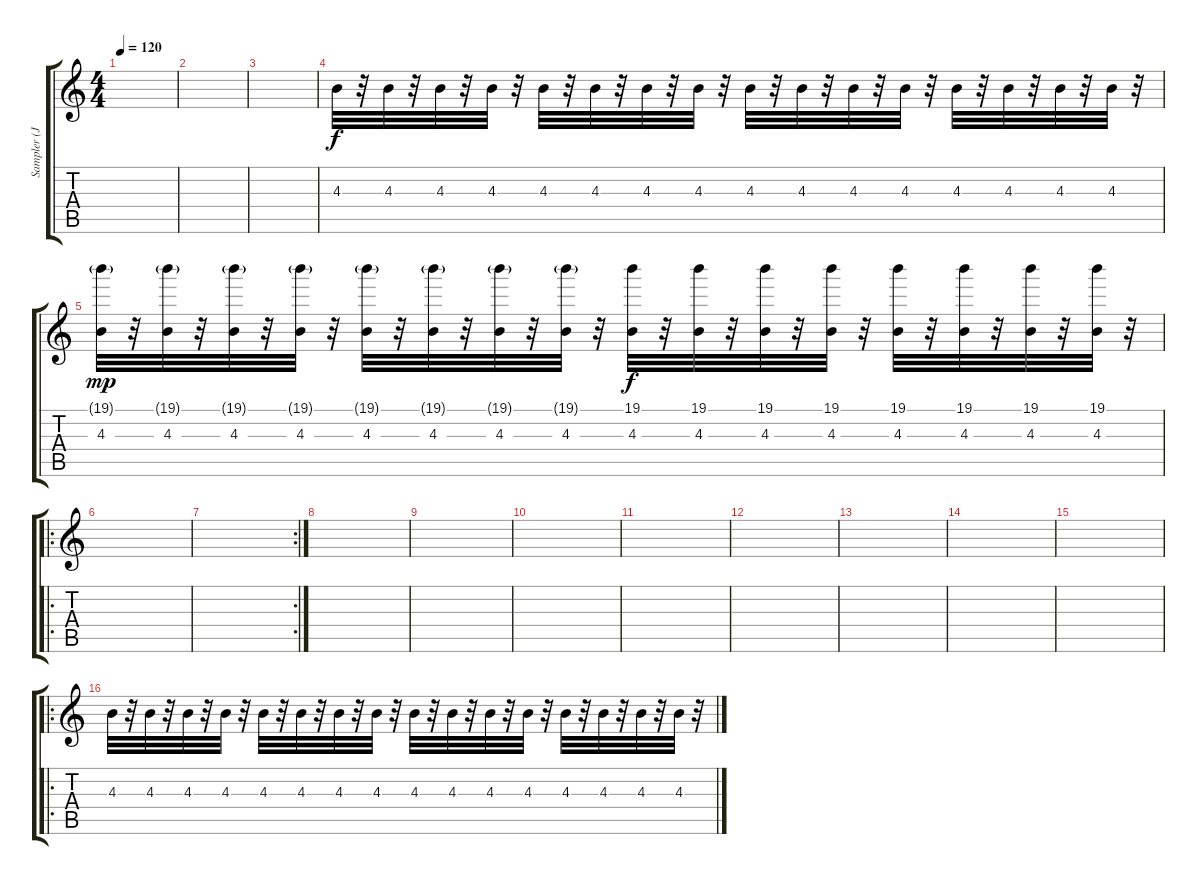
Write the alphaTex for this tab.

\track ("Sampler (Joseph Hahn)" "Sampler (J") {instrument guitarharmonics}
\staff {score tabs}
\tuning (E4 B3 G3 D3 A2 E2) {hide}
\ts (4 4)
\tempo 120
\clef g2
\ks c
|
|
|
4.3.32{volume 3 balance 9} r.32 4.3.32 r.32 4.3.32 r.32 4.3.32 r.32 4.3.32{volume 6} r.32 4.3.32 r.32 4.3.32 r.32 4.3.32 r.32 4.3.32{volume 8} r.32 4.3.32 r.32 4.3.32 r.32 4.3.32 r.32 4.3.32{volume 9} r.32 4.3.32 r.32 4.3.32 r.32 4.3.32 r.32 |
(19.1{g} 4.3).32{dy mp volume 10} r.32 (19.1{g} 4.3).32 r.32 (19.1{g} 4.3).32 r.32 (19.1{g} 4.3).32 r.32 (19.1{g} 4.3).32{volume 12} r.32 (19.1{g} 4.3).32 r.32 (19.1{g} 4.3).32 r.32 (19.1{g} 4.3).32 r.32 (19.1 4.3).32{dy f volume 13} r.32 (19.1 4.3).32 r.32 (19.1 4.3).32 r.32 (19.1 4.3).32 r.32{volume 14} (19.1 4.3).32 r.32 (19.1 4.3).32 r.32 (19.1 4.3).32 r.32 (19.1 4.3).32 r.32 |
\ro
|
\rc 2
|
|
|
|
|
|
|
|
|
\ro
4.3.32{volume 10 balance 8} r.32 4.3.32 r.32 4.3.32 r.32 4.3.32 r.32 4.3.32 r.32 4.3.32 r.32 4.3.32 r.32 4.3.32 r.32 4.3.32 r.32 4.3.32 r.32 4.3.32 r.32 4.3.32 r.32 4.3.32 r.32 4.3.32 r.32 4.3.32 r.32 4.3.32 r.32
